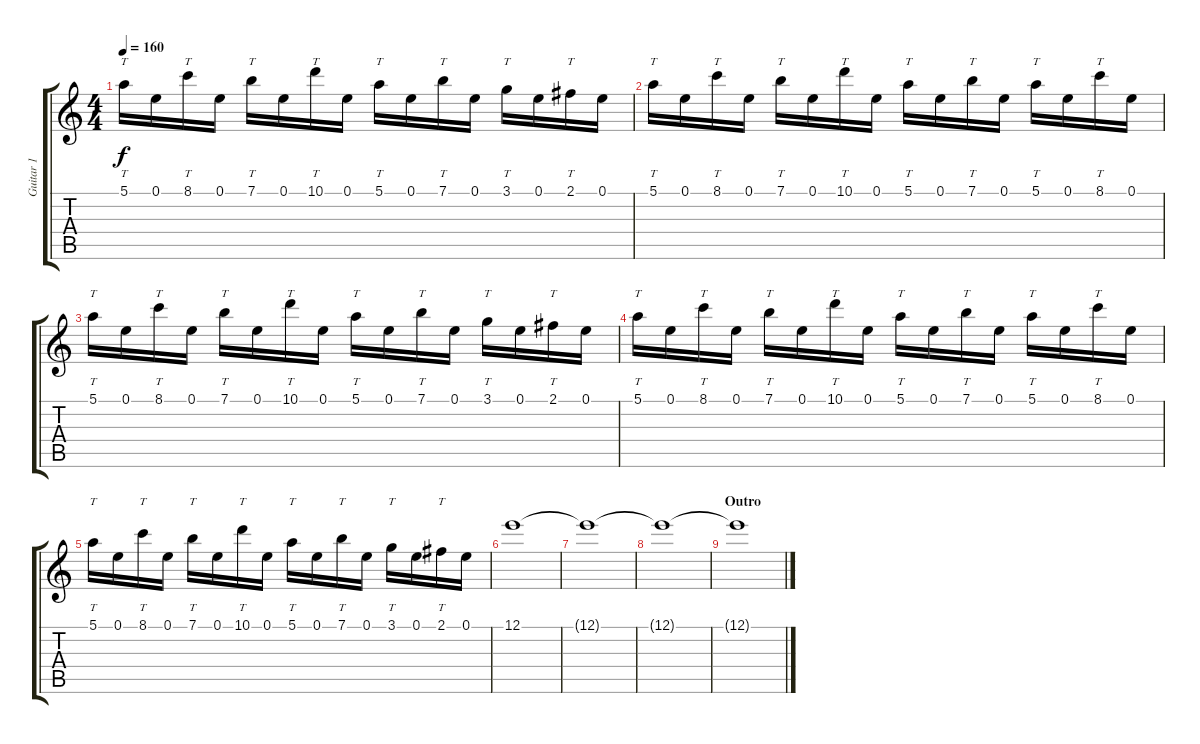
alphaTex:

\track ("Guitar 1" "Guitar 1") {instrument distortionguitar}
\staff {score tabs}
\tuning (E4 B3 G3 D3 A2 E2) {hide}
\ts (4 4)
\tempo 160
\clef g2
\ks c
5.1.16{tt dy f} 0.1.16 8.1.16{tt} 0.1.16 7.1.16{tt} 0.1.16 10.1.16{tt} 0.1.16 5.1.16{tt} 0.1.16 7.1.16{tt} 0.1.16 3.1.16{tt} 0.1.16 2.1.16{tt} 0.1.16 |
5.1.16{tt} 0.1.16 8.1.16{tt} 0.1.16 7.1.16{tt} 0.1.16 10.1.16{tt} 0.1.16 5.1.16{tt} 0.1.16 7.1.16{tt} 0.1.16 5.1.16{tt} 0.1.16 8.1.16{tt} 0.1.16 |
5.1.16{tt} 0.1.16 8.1.16{tt} 0.1.16 7.1.16{tt} 0.1.16 10.1.16{tt} 0.1.16 5.1.16{tt} 0.1.16 7.1.16{tt} 0.1.16 3.1.16{tt} 0.1.16 2.1.16{tt} 0.1.16 |
5.1.16{tt} 0.1.16 8.1.16{tt} 0.1.16 7.1.16{tt} 0.1.16 10.1.16{tt} 0.1.16 5.1.16{tt} 0.1.16 7.1.16{tt} 0.1.16 5.1.16{tt} 0.1.16 8.1.16{tt} 0.1.16 |
5.1.16{tt} 0.1.16 8.1.16{tt} 0.1.16 7.1.16{tt} 0.1.16 10.1.16{tt} 0.1.16 5.1.16{tt} 0.1.16 7.1.16{tt} 0.1.16 3.1.16{tt} 0.1.16 2.1.16{tt} 0.1.16 |
12.1.1 |
12.1{t}.1 |
12.1{t}.1 |
\section ("" "Outro")
12.1{t}.1
